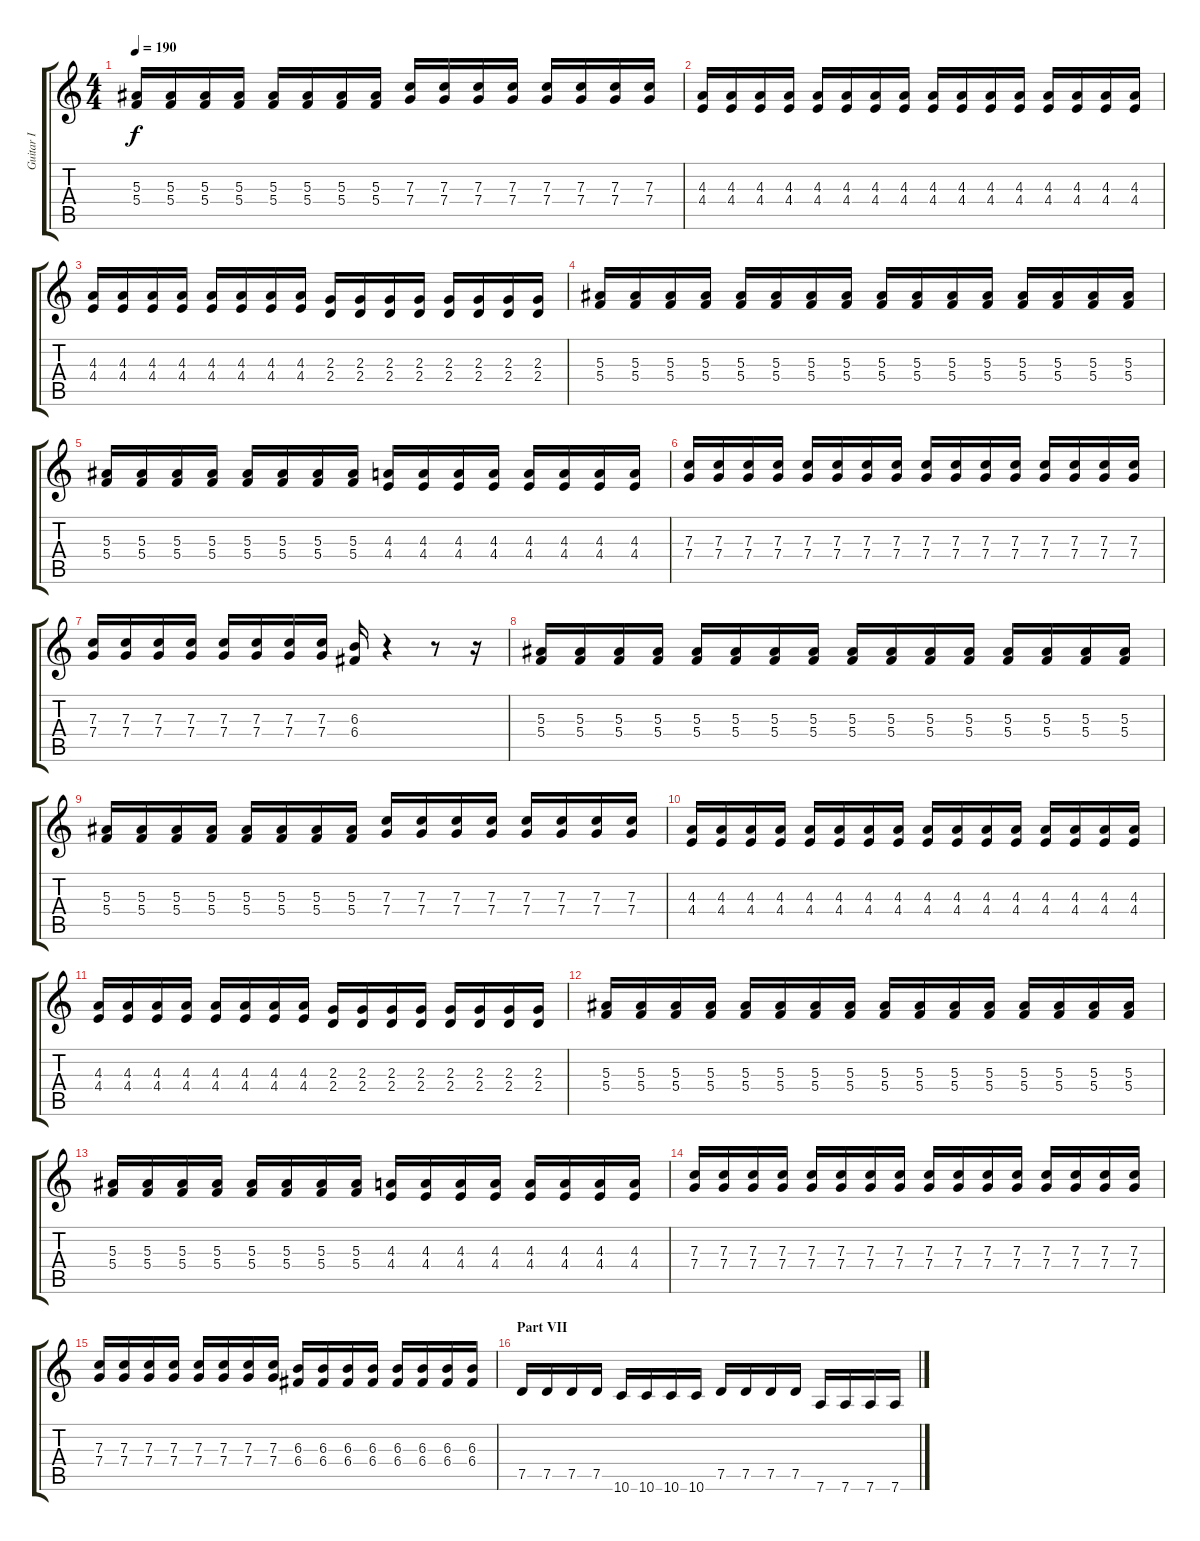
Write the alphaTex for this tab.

\track ("Guitar I" "Guitar I") {instrument distortionguitar}
\staff {score tabs}
\tuning (D4 A3 F3 C3 G2 D2) {hide}
\ts (4 4)
\tempo 190
\clef g2
\ks c
(5.3 5.4).16{dy f} (5.3 5.4).16 (5.3 5.4).16 (5.3 5.4).16 (5.3 5.4).16 (5.3 5.4).16 (5.3 5.4).16 (5.3 5.4).16 (7.3 7.4).16 (7.3 7.4).16 (7.3 7.4).16 (7.3 7.4).16 (7.3 7.4).16 (7.3 7.4).16 (7.3 7.4).16 (7.3 7.4).16 |
(4.3 4.4).16 (4.3 4.4).16 (4.3 4.4).16 (4.3 4.4).16 (4.3 4.4).16 (4.3 4.4).16 (4.3 4.4).16 (4.3 4.4).16 (4.3 4.4).16 (4.3 4.4).16 (4.3 4.4).16 (4.3 4.4).16 (4.3 4.4).16 (4.3 4.4).16 (4.3 4.4).16 (4.3 4.4).16 |
(4.3 4.4).16 (4.3 4.4).16 (4.3 4.4).16 (4.3 4.4).16 (4.3 4.4).16 (4.3 4.4).16 (4.3 4.4).16 (4.3 4.4).16 (2.3 2.4).16 (2.3 2.4).16 (2.3 2.4).16 (2.3 2.4).16 (2.3 2.4).16 (2.3 2.4).16 (2.3 2.4).16 (2.3 2.4).16 |
(5.3 5.4).16 (5.3 5.4).16 (5.3 5.4).16 (5.3 5.4).16 (5.3 5.4).16 (5.3 5.4).16 (5.3 5.4).16 (5.3 5.4).16 (5.3 5.4).16 (5.3 5.4).16 (5.3 5.4).16 (5.3 5.4).16 (5.3 5.4).16 (5.3 5.4).16 (5.3 5.4).16 (5.3 5.4).16 |
(5.3 5.4).16 (5.3 5.4).16 (5.3 5.4).16 (5.3 5.4).16 (5.3 5.4).16 (5.3 5.4).16 (5.3 5.4).16 (5.3 5.4).16 (4.3 4.4).16 (4.3 4.4).16 (4.3 4.4).16 (4.3 4.4).16 (4.3 4.4).16 (4.3 4.4).16 (4.3 4.4).16 (4.3 4.4).16 |
(7.3 7.4).16 (7.3 7.4).16 (7.3 7.4).16 (7.3 7.4).16 (7.3 7.4).16 (7.3 7.4).16 (7.3 7.4).16 (7.3 7.4).16 (7.3 7.4).16 (7.3 7.4).16 (7.3 7.4).16 (7.3 7.4).16 (7.3 7.4).16 (7.3 7.4).16 (7.3 7.4).16 (7.3 7.4).16 |
(7.3 7.4).16 (7.3 7.4).16 (7.3 7.4).16 (7.3 7.4).16 (7.3 7.4).16 (7.3 7.4).16 (7.3 7.4).16 (7.3 7.4).16 (6.3 6.4).16 r.4 r.8 r.16 |
(5.3 5.4).16 (5.3 5.4).16 (5.3 5.4).16 (5.3 5.4).16 (5.3 5.4).16 (5.3 5.4).16 (5.3 5.4).16 (5.3 5.4).16 (5.3 5.4).16 (5.3 5.4).16 (5.3 5.4).16 (5.3 5.4).16 (5.3 5.4).16 (5.3 5.4).16 (5.3 5.4).16 (5.3 5.4).16 |
(5.3 5.4).16 (5.3 5.4).16 (5.3 5.4).16 (5.3 5.4).16 (5.3 5.4).16 (5.3 5.4).16 (5.3 5.4).16 (5.3 5.4).16 (7.3 7.4).16 (7.3 7.4).16 (7.3 7.4).16 (7.3 7.4).16 (7.3 7.4).16 (7.3 7.4).16 (7.3 7.4).16 (7.3 7.4).16 |
(4.3 4.4).16 (4.3 4.4).16 (4.3 4.4).16 (4.3 4.4).16 (4.3 4.4).16 (4.3 4.4).16 (4.3 4.4).16 (4.3 4.4).16 (4.3 4.4).16 (4.3 4.4).16 (4.3 4.4).16 (4.3 4.4).16 (4.3 4.4).16 (4.3 4.4).16 (4.3 4.4).16 (4.3 4.4).16 |
(4.3 4.4).16 (4.3 4.4).16 (4.3 4.4).16 (4.3 4.4).16 (4.3 4.4).16 (4.3 4.4).16 (4.3 4.4).16 (4.3 4.4).16 (2.3 2.4).16 (2.3 2.4).16 (2.3 2.4).16 (2.3 2.4).16 (2.3 2.4).16 (2.3 2.4).16 (2.3 2.4).16 (2.3 2.4).16 |
(5.3 5.4).16 (5.3 5.4).16 (5.3 5.4).16 (5.3 5.4).16 (5.3 5.4).16 (5.3 5.4).16 (5.3 5.4).16 (5.3 5.4).16 (5.3 5.4).16 (5.3 5.4).16 (5.3 5.4).16 (5.3 5.4).16 (5.3 5.4).16 (5.3 5.4).16 (5.3 5.4).16 (5.3 5.4).16 |
(5.3 5.4).16 (5.3 5.4).16 (5.3 5.4).16 (5.3 5.4).16 (5.3 5.4).16 (5.3 5.4).16 (5.3 5.4).16 (5.3 5.4).16 (4.3 4.4).16 (4.3 4.4).16 (4.3 4.4).16 (4.3 4.4).16 (4.3 4.4).16 (4.3 4.4).16 (4.3 4.4).16 (4.3 4.4).16 |
(7.3 7.4).16 (7.3 7.4).16 (7.3 7.4).16 (7.3 7.4).16 (7.3 7.4).16 (7.3 7.4).16 (7.3 7.4).16 (7.3 7.4).16 (7.3 7.4).16 (7.3 7.4).16 (7.3 7.4).16 (7.3 7.4).16 (7.3 7.4).16 (7.3 7.4).16 (7.3 7.4).16 (7.3 7.4).16 |
(7.3 7.4).16 (7.3 7.4).16 (7.3 7.4).16 (7.3 7.4).16 (7.3 7.4).16 (7.3 7.4).16 (7.3 7.4).16 (7.3 7.4).16 (6.3 6.4).16 (6.3 6.4).16 (6.3 6.4).16 (6.3 6.4).16 (6.3 6.4).16 (6.3 6.4).16 (6.3 6.4).16 (6.3 6.4).16 |
\section ("" "Part VII")
7.5.16 7.5.16 7.5.16 7.5.16 10.6.16 10.6.16 10.6.16 10.6.16 7.5.16 7.5.16 7.5.16 7.5.16 7.6.16 7.6.16 7.6.16 7.6.16
